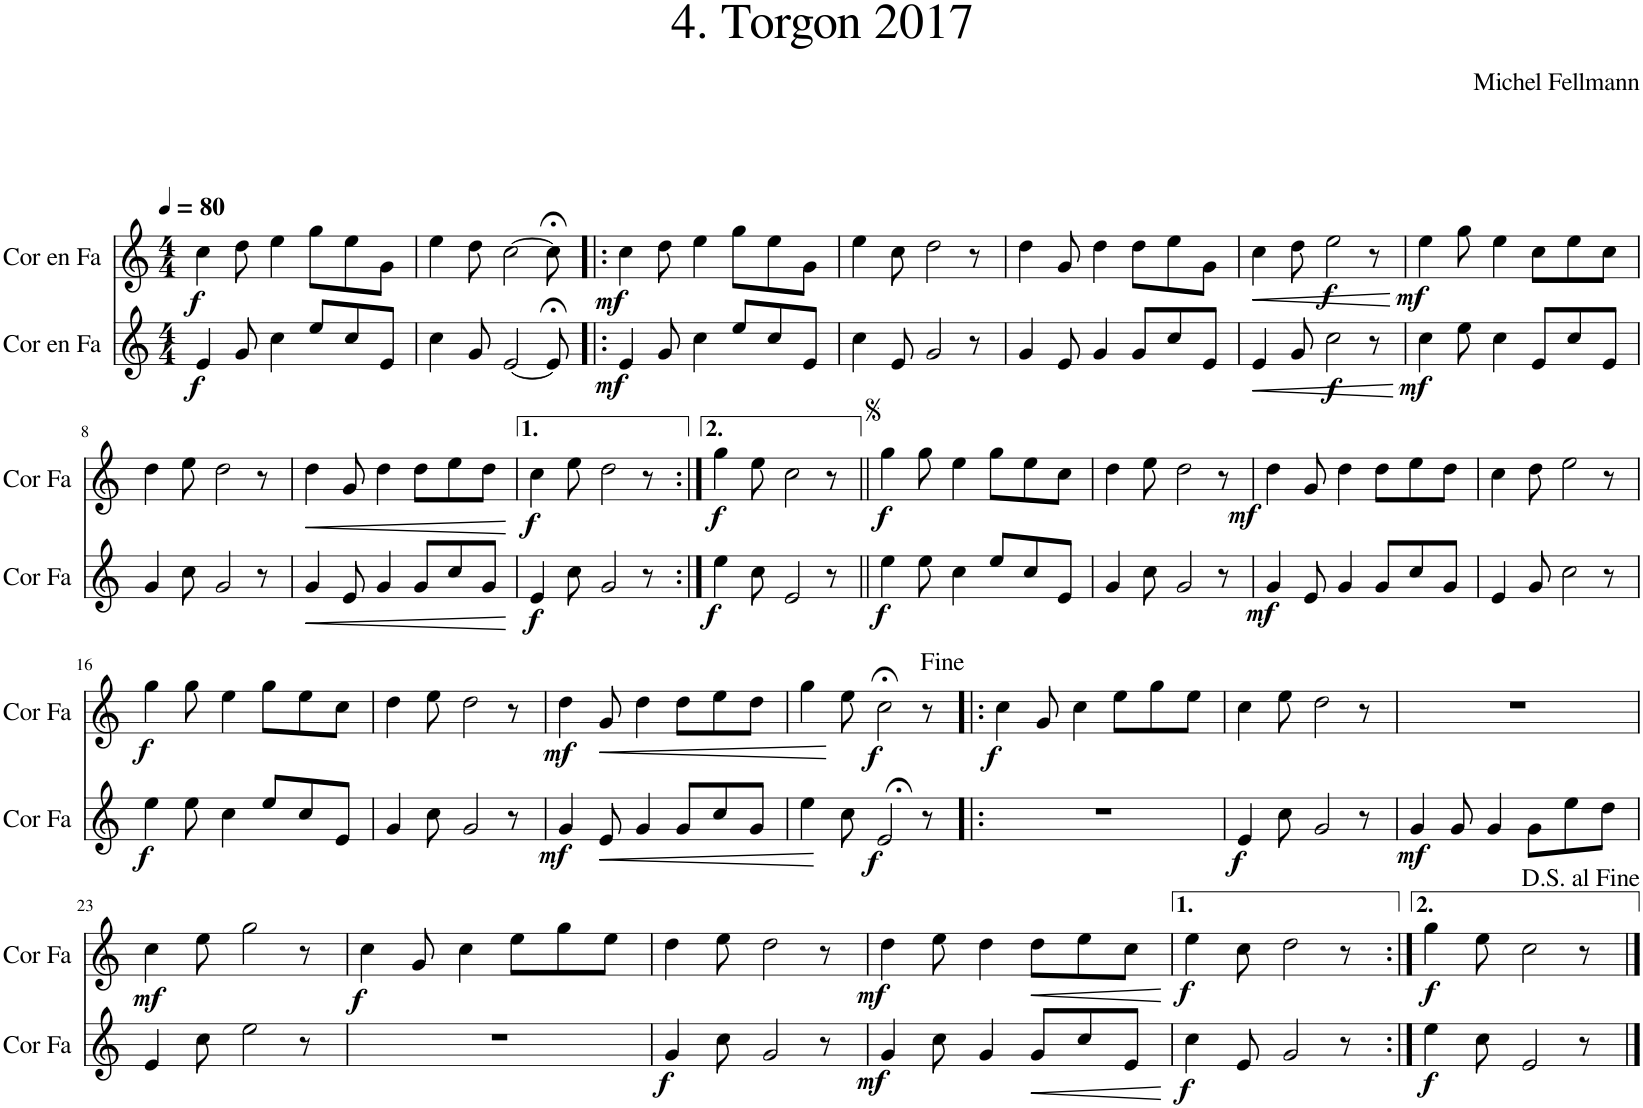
**kern	**dynam	**kern	**dynam
*part2	*part2	*part1	*part1
*staff2	*staff2	*staff1	*staff1
*I"Cor en Fa	*	*I"Cor en Fa	*
*I'Cor Fa	*	*I'Cor Fa	*
*clefG2	*	*clefG2	*
*Trd4c7	*	*Trd4c7	*
*k[]	*	*k[]	*
*M4/4	*	*M4/4	*
*MM80	*	*MM80	*
=1	=1	=1	=1
!	!LO:DY:b	!	!LO:DY:b
4e/	f	4cc\	f
8g/	.	8dd\	.
4cc\	.	4ee\	.
8ee/L	.	8gg\L	.
8cc/	.	8ee\	.
8e/J	.	8g\J	.
=2	=2	=2	=2
4cc\	.	4ee\	.
8g/	.	8dd\	.
[2e/	.	[2cc\	.
8e;</]	.	8cc;<\]	.
=3!|:	=3!|:	=3!|:	=3!|:
!	!LO:DY:b	!	!LO:DY:b
4e/	mf	4cc\	mf
8g/	.	8dd\	.
4cc\	.	4ee\	.
8ee/L	.	8gg\L	.
8cc/	.	8ee\	.
8e/J	.	8g\J	.
=4	=4	=4	=4
4cc\	.	4ee\	.
8e/	.	8cc\	.
2g/	.	2dd\	.
8r	.	8r	.
=5	=5	=5	=5
4g/	.	4dd\	.
8e/	.	8g/	.
4g/	.	4dd\	.
8g/L	.	8dd\L	.
8cc/	.	8ee\	.
8e/J	.	8g\J	.
=6	=6	=6	=6
!	!LO:HP:b	!	!LO:HP:b
4e/	<	4cc\	<
8g/	.	8dd\	.
!	!LO:DY:b	!	!LO:DY:b
2cc\	f	2ee\	f
8r	.	8r	.
.	[	.	[
=7	=7	=7	=7
!	!LO:DY:b	!	!LO:DY:b
4cc\	mf	4ee\	mf
8ee\	.	8gg\	.
4cc\	.	4ee\	.
8e/L	.	8cc\L	.
8cc/	.	8ee\	.
8e/J	.	8cc\J	.
!!LO:LB:g=z
=8	=8	=8	=8
4g/	.	4dd\	.
8cc\	.	8ee\	.
2g/	.	2dd\	.
8r	.	8r	.
=9	=9	=9	=9
!	!LO:HP:b	!	!LO:HP:b
4g/	<	4dd\	<
8e/	.	8g/	.
4g/	.	4dd\	.
8g/L	.	8dd\L	.
8cc/	.	8ee\	.
8g/J	.	8dd\J	.
.	[	.	[
=10	=10	=10	=10
!	!LO:DY:b	!	!LO:DY:b
4e/	f	4cc\	f
8cc\	.	8ee\	.
2g/	.	2dd\	.
8r	.	8r	.
=11:|!	=11:|!	=11:|!	=11:|!
!	!LO:DY:b	!	!LO:DY:b
4ee\	f	4gg\	f
8cc\	.	8ee\	.
2e/	.	2cc\	.
8r	.	8r	.
=12||	=12||	=12||	=12||
!	!LO:DY:b	!	!LO:DY:b
4ee\	f	4gg\	f
8ee\	.	8gg\	.
4cc\	.	4ee\	.
8ee/L	.	8gg\L	.
8cc/	.	8ee\	.
8e/J	.	8cc\J	.
=13	=13	=13	=13
4g/	.	4dd\	.
8cc\	.	8ee\	.
2g/	.	2dd\	.
!	!	!	!LO:DY:b
8r	.	8r	mf
=14	=14	=14	=14
!	!LO:DY:b	!	!
4g/	mf	4dd\	.
8e/	.	8g/	.
4g/	.	4dd\	.
8g/L	.	8dd\L	.
8cc/	.	8ee\	.
8g/J	.	8dd\J	.
=15	=15	=15	=15
4e/	.	4cc\	.
8g/	.	8dd\	.
2cc\	.	2ee\	.
8r	.	8r	.
!!LO:LB:g=z
=16	=16	=16	=16
!	!LO:DY:b	!	!LO:DY:b
4ee\	f	4gg\	f
8ee\	.	8gg\	.
4cc\	.	4ee\	.
8ee/L	.	8gg\L	.
8cc/	.	8ee\	.
8e/J	.	8cc\J	.
=17	=17	=17	=17
4g/	.	4dd\	.
8cc\	.	8ee\	.
2g/	.	2dd\	.
8r	.	8r	.
=18	=18	=18	=18
!	!LO:DY:b	!	!LO:DY:b
4g/	mf	4dd\	mf
!	!LO:HP:b	!	!LO:HP:b
8e/	<	8g/	<
4g/	.	4dd\	.
8g/L	.	8dd\L	.
8cc/	.	8ee\	.
8g/J	.	8dd\J	.
.	[	.	[
=19	=19	=19	=19
4ee\	.	4gg\	.
8cc\	.	8ee\	.
!	!LO:DY:b	!	!LO:DY:b
2e;</	f	2cc;<\	f
8r	.	8r	.
=20!|:	=20!|:	=20!|:	=20!|:
!	!	!	!LO:DY:b
1r	.	4cc\	f
.	.	8g/	.
.	.	4cc\	.
.	.	8ee\L	.
.	.	8gg\	.
.	.	8ee\J	.
=21	=21	=21	=21
!	!LO:DY:b	!	!
4e/	f	4cc\	.
8cc\	.	8ee\	.
2g/	.	2dd\	.
8r	.	8r	.
=22	=22	=22	=22
!	!LO:DY:b	!	!
4g/	mf	1r	.
8g/	.	.	.
4g/	.	.	.
8g\L	.	.	.
8ee\	.	.	.
8dd\J	.	.	.
!!LO:LB:g=z
=23	=23	=23	=23
!	!	!	!LO:DY:b
4e/	.	4cc\	mf
8cc\	.	8ee\	.
2ee\	.	2gg\	.
8r	.	8r	.
=24	=24	=24	=24
!	!	!	!LO:DY:b
1r	.	4cc\	f
.	.	8g/	.
.	.	4cc\	.
.	.	8ee\L	.
.	.	8gg\	.
.	.	8ee\J	.
=25	=25	=25	=25
!	!LO:DY:b	!	!
4g/	f	4dd\	.
8cc\	.	8ee\	.
2g/	.	2dd\	.
8r	.	8r	.
=26	=26	=26	=26
!	!LO:DY:b	!	!LO:DY:b
4g/	mf	4dd\	mf
8cc\	.	8ee\	.
4g/	.	4dd\	.
!	!LO:HP:b	!	!LO:HP:b
8g/L	<	8dd\L	<
8cc/	.	8ee\	.
8e/J	.	8cc\J	.
.	[	.	[
=27	=27	=27	=27
!	!LO:DY:b	!	!LO:DY:b
4cc\	f	4ee\	f
8e/	.	8cc\	.
2g/	.	2dd\	.
8r	.	8r	.
=28:|!	=28:|!	=28:|!	=28:|!
!	!LO:DY:b	!	!LO:DY:b
4ee\	f	4gg\	f
8cc\	.	8ee\	.
2e/	.	2cc\	.
8r	.	8r	.
==	==	==	==
*-	*-	*-	*-
